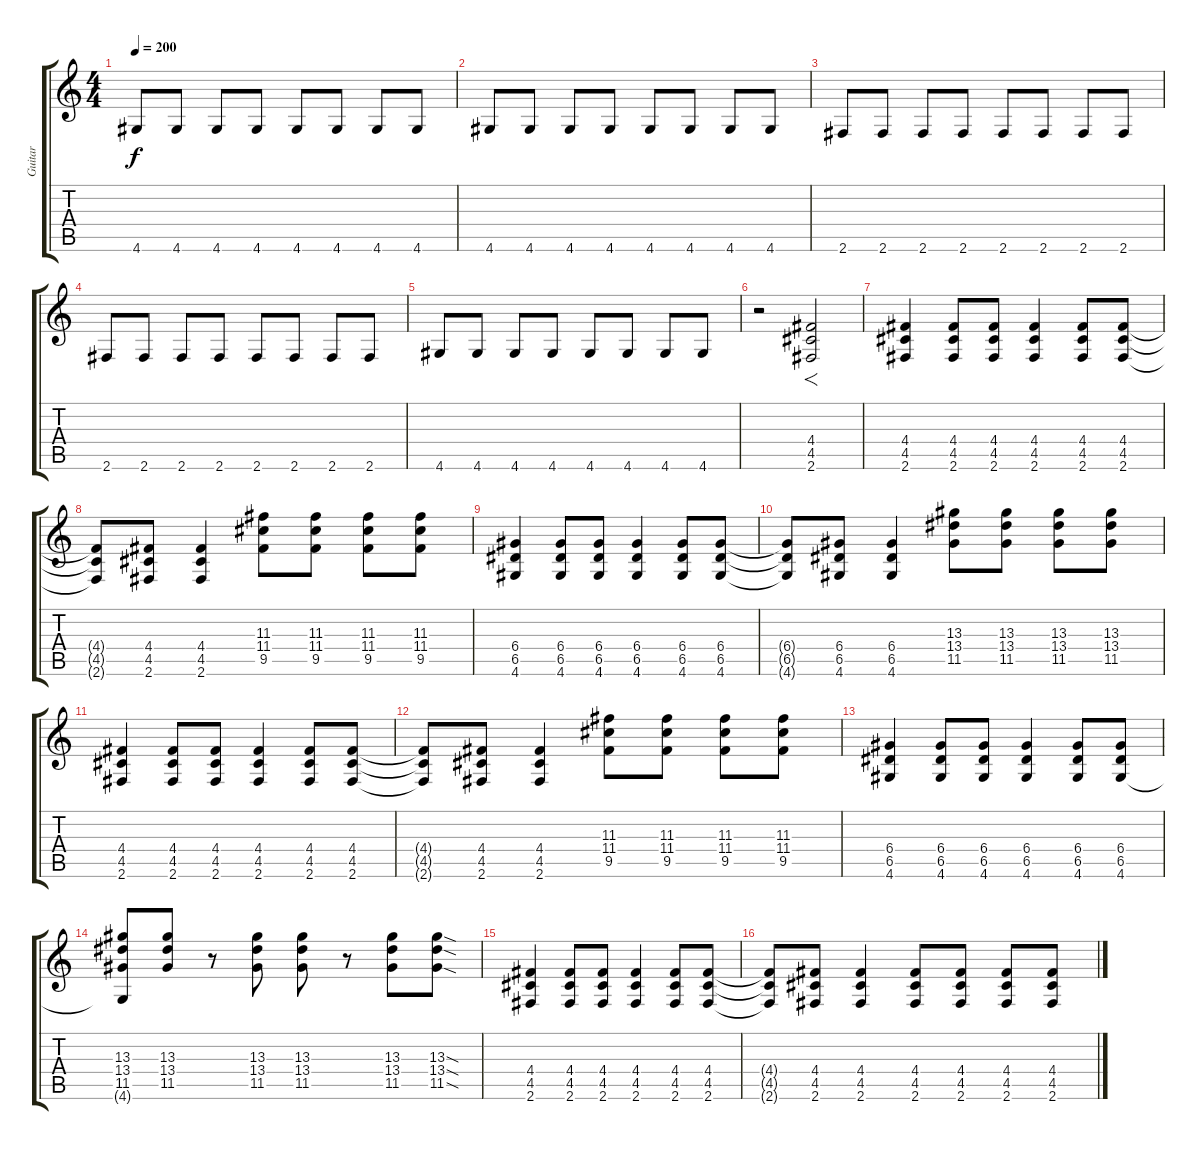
\track ("Guitar" "Guitar") {instrument distortionguitar}
\staff {score tabs}
\tuning (E4 B3 G3 D3 A2 E2) {hide}
\ts (4 4)
\tempo 200
\clef g2
\ks c
4.6.8{dy f} 4.6.8 4.6.8 4.6.8 4.6.8 4.6.8 4.6.8 4.6.8 |
4.6.8 4.6.8 4.6.8 4.6.8 4.6.8 4.6.8 4.6.8 4.6.8 |
2.6.8 2.6.8 2.6.8 2.6.8 2.6.8 2.6.8 2.6.8 2.6.8 |
2.6.8 2.6.8 2.6.8 2.6.8 2.6.8 2.6.8 2.6.8 2.6.8 |
4.6.8 4.6.8 4.6.8 4.6.8 4.6.8 4.6.8 4.6.8 4.6.8 |
r.2 (4.4 4.5 2.6).2{f} |
(4.4 4.5 2.6).4 (4.4 4.5 2.6).8 (4.4 4.5 2.6).8 (4.4 4.5 2.6).4 (4.4 4.5 2.6).8 (4.4 4.5 2.6).8 |
(4.4{t} 4.5{t} 2.6{t}).8 (4.4 4.5 2.6).8 (4.4 4.5 2.6).4 (11.3 11.4 9.5).8 (11.3 11.4 9.5).8 (11.3 11.4 9.5).8 (11.3 11.4 9.5).8 |
(6.4 6.5 4.6).4 (6.4 6.5 4.6).8 (6.4 6.5 4.6).8 (6.4 6.5 4.6).4 (6.4 6.5 4.6).8 (6.4 6.5 4.6).8 |
(6.4{t} 6.5{t} 4.6{t}).8 (6.4 6.5 4.6).8 (6.4 6.5 4.6).4 (13.3 13.4 11.5).8 (13.3 13.4 11.5).8 (13.3 13.4 11.5).8 (13.3 13.4 11.5).8 |
(4.4 4.5 2.6).4 (4.4 4.5 2.6).8 (4.4 4.5 2.6).8 (4.4 4.5 2.6).4 (4.4 4.5 2.6).8 (4.4 4.5 2.6).8 |
(4.4{t} 4.5{t} 2.6{t}).8 (4.4 4.5 2.6).8 (4.4 4.5 2.6).4 (11.3 11.4 9.5).8 (11.3 11.4 9.5).8 (11.3 11.4 9.5).8 (11.3 11.4 9.5).8 |
(6.4 6.5 4.6).4 (6.4 6.5 4.6).8 (6.4 6.5 4.6).8 (6.4 6.5 4.6).4 (6.4 6.5 4.6).8 (6.4 6.5 4.6).8 |
(13.3 13.4 11.5 4.6{t}).8 (13.3 13.4 11.5).8 r.8 (13.3 13.4 11.5).8 (13.3 13.4 11.5).8 r.8 (13.3 13.4 11.5).8 (13.3{sod} 13.4{sod} 11.5{sod}).8 |
(4.4 4.5 2.6).4 (4.4 4.5 2.6).8 (4.4 4.5 2.6).8 (4.4 4.5 2.6).4 (4.4 4.5 2.6).8 (4.4 4.5 2.6).8 |
(4.4{t} 4.5{t} 2.6{t}).8 (4.4 4.5 2.6).8 (4.4 4.5 2.6).4 (4.4 4.5 2.6).8 (4.4 4.5 2.6).8 (4.4 4.5 2.6).8 (4.4 4.5 2.6).8
